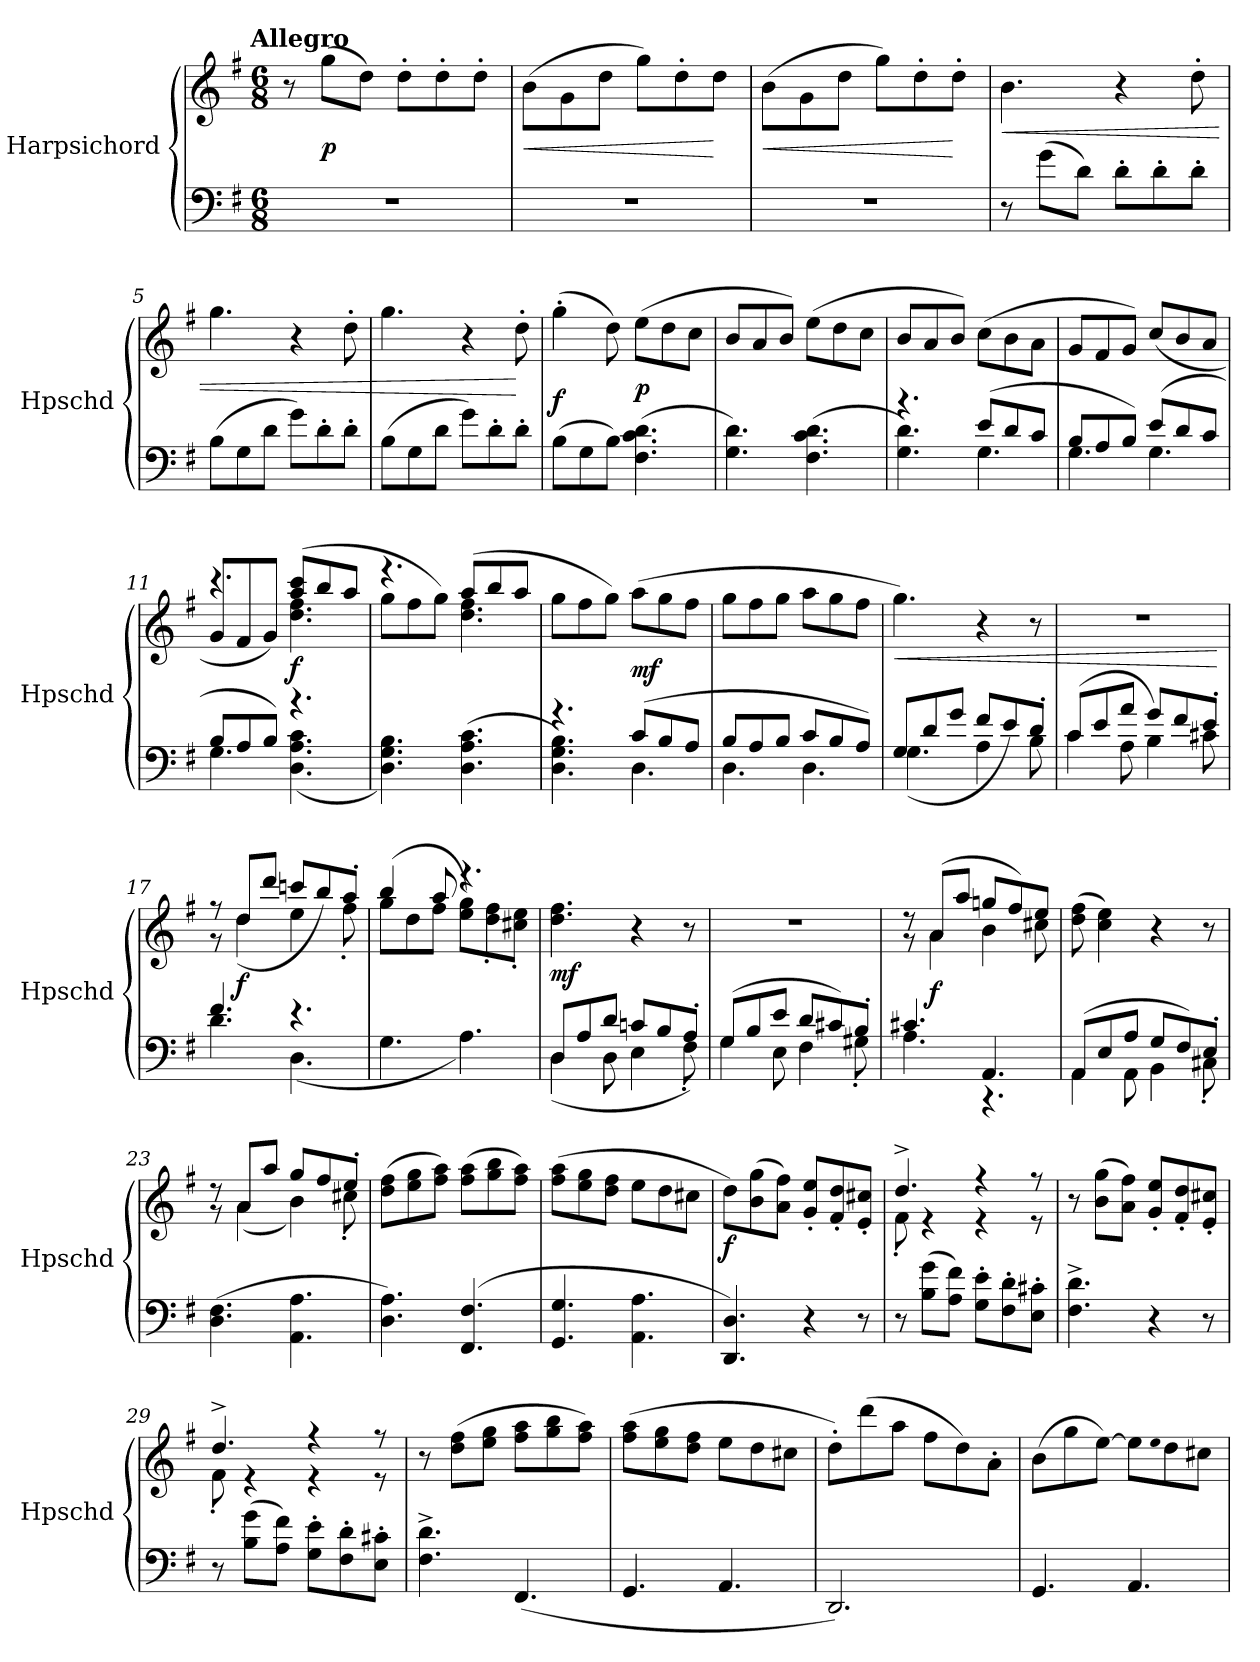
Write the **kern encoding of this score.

**kern	**kern	**dynam
*part1	*part1	*part1
*staff2	*staff1	*staff1/2
*I"Harpsichord	*	*
*I'Hpschd	*	*
*clefF4	*clefG2	*
*k[f#]	*k[f#]	*
*G:	*G:	*
!!LO:TX:omd:t=Allegro
*M6/8	*M6/8	*
*MM156	*MM156	*
=1	=1	=1
2.r	8r	.
.	(8gg\L	p
.	8dd\J)	.
.	8dd'\L	.
.	8dd'\	.
.	8dd'\J	.
=2	=2	=2
2.r	(8b\L	<
.	8g\	.
.	8dd\J	.
.	8gg\L)	.
.	8dd'\	.
.	8dd\J	[
=3	=3	=3
2.r	(8b\L	<
.	8g\	.
.	8dd\J	.
.	8gg\L)	.
.	8dd'\	.
.	8dd'\J	[
=4	=4	=4
8r	4.b\	<
(8g\L	.	.
8d\J)	.	.
8d'\L	4r	.
8d'\	.	.
8d'\J	8dd'\	.
=5	=5	=5
(8B\L	4.gg\	.
8G\	.	.
8d\J	.	.
8g\L)	4r	.
8d'\	.	.
8d'\J	8dd'\	.
=6	=6	=6
(8B\L	4.gg\	.
8G\	.	.
8d\J	.	.
8g\L)	4r	.
8d'\	.	.
8d'\J	8dd'\	[
=7	=7	=7
(8B\L	(4gg'\	f
8G\	.	.
8B\J)	8dd\)	.
(4.F#\ 4.c\ 4.d\	(8ee\L	p
.	8dd\	.
.	8cc\J	.
=8	=8	=8
4.G\ 4.d\)	8b/L	.
.	8a/	.
.	8b/J)	.
(4.F#\ 4.c\ 4.d\	(8ee\L	.
.	8dd\	.
.	8cc\J	.
=9	=9	=9
*^	*	*
4.r	4.G\ 4.d\)	8b/L	.
.	.	8a/	.
.	.	8b/J)	.
(8e/L	4.G\	(8cc\L	.
8d/	.	8b\	.
8c/J	.	8a\J	.
=10	=10	=10	=10
8B/L	4.G\	8g/L	.
8A/	.	8f#/	.
8B/J)	.	8g/J)	.
(8e/L	4.G\	(8cc/L	.
8d/	.	8b/	.
8c/J	.	8a/J	.
=11	=11	=11	=11
*	*	*^	*
8B/L	4.G\	4.r	8g/L	.
8A/	.	.	8f#/	.
8B/J)	.	.	8g/J)	.
4.r	(4.D\ 4.A\ 4.c\	(8aa/ 8ccc/L	4.dd\ 4.ff#\	f
.	.	8bb/	.	.
.	.	8aa/J	.	.
*v	*v	*	*	*
=12	=12	=12	=12
4.D\ 4.G\ 4.B\)	4.r	8gg\L	.
.	.	8ff#\	.
.	.	8gg\J)	.
(4.D\ 4.A\ 4.c\	(8aa/L	4.dd\ 4.ff#\	.
.	8bb/	.	.
.	8aa/J	.	.
*	*v	*v	*
=13	=13	=13
*^	*	*
4.r	4.D\ 4.G\ 4.B\)	8gg\L	.
.	.	8ff#\	.
.	.	8gg\J)	.
(8c/L	4.D\	(8aa\L	mf
8B/	.	8gg\	.
8A/J	.	8ff#\J	.
=14	=14	=14	=14
8B/L	4.D\	8gg\L	.
8A/	.	8ff#\	.
8B/J	.	8gg\J	.
8c/L	4.D\	8aa\L	.
8B/	.	8gg\	.
8A/J)	.	8ff#\J	.
=15	=15	=15	=15
8G/L	(4.G\	4.gg\)	<
8d/	.	.	.
8g/J	.	.	.
8f#/L	4A\	4r	.
8e/)	.	.	.
8d'/J	8B\	8r	.
=16	=16	=16	=16
(8c/L	4c\	2.r	.
8e/	.	.	.
8a/J	8A\	.	.
8g/L	4B\)	.	.
8f#/	.	.	.
8e'/J	8c#X\	.	.
*v	*v	*	*
.	.	[
=17	=17	=17
*^	*^	*
4.f#/	4.d\	8r	8r	.
.	.	8dd/L	(4dd\	f
.	.	8ddd/J	.	.
4.r	(4.D\	8cccn/L	4ee\	.
.	.	8bb/)	.	.
.	.	8aa'/J	8ff#'\	.
*v	*v	*	*	*
=18	=18	=18	=18
4.G\	(4bb/	8gg\L	.
.	.	8dd\	.
.	8aa/	8ff#\J	.
4.A\)	4.r	8ee\ 8gg\L)	.
.	.	8dd'\ 8ff#'\	.
.	.	8cc#X'\ 8ee'\J	.
*	*v	*v	*
=19	=19	=19
*^	*	*
8D/L	(4D\	4.dd\ 4.ff#\	mf
8A/	.	.	.
8d/J	8D\	.	.
8cn/L	4E\	4r	.
8B/	.	.	.
8A'/J)	8F#'\	8r	.
=20	=20	=20	=20
(8G/L	4G\	2.r	.
8B/	.	.	.
8e/J	8E\	.	.
8d/L	4F#\	.	.
8c#X/)	.	.	.
8B'/J	8G#X'\	.	.
=21	=21	=21	=21
*	*	*^	*
4.c#X/	4.A\	8r	8r	.
.	.	(8a/L	4a\	f
.	.	8aa/J	.	.
4.AA/	4.r	8ggn/L	4b\	.
.	.	8ff#/)	.	.
.	.	8ee/J	8cc#X\	.
*	*	*v	*v	*
=22	=22	=22	=22
(8AA/L	4AA\	(8dd\ 8ff#\	.
8E/	.	4cc\ 4ee\)	.
8A/J	8AA\	.	.
8G/L	4BB\	4r	.
8F#/)	.	.	.
8E'/J	8C#X'\	8r	.
*v	*v	*	*
=23	=23	=23
*	*^	*
(4.D\ 4.F#\	8r	8r	.
.	8a/L	(4a\	.
.	8aa/J	.	.
4.AA\ 4.A\	8gg/L	4b\)	.
.	8ff#/	.	.
.	8ee'/J	8cc#X'\	.
*	*v	*v	*
=24	=24	=24
4.D\ 4.A\)	(8dd\ 8ff#\L	.
.	8ee\ 8gg\	.
.	8ff#\ 8aa\J)	.
(4.FF#/ 4.F#/	(8ff#\ 8aa\L	.
.	8gg\ 8bb\	.
.	8ff#\ 8aa\J)	.
=25	=25	=25
4.GG/ 4.G/	(8ff#\ 8aa\L	.
.	8ee\ 8gg\	.
.	8dd\ 8ff#\J	.
4.AA\ 4.A\	8ee\L	.
.	8dd\	.
.	8cc#X\J	.
=26	=26	=26
4.DD/ 4.D/)	8dd\L)	f
.	(8b\ 8gg\	.
.	8a\ 8ff#\J)	.
4r	8g'/ 8ee'/L	.
.	8f#'/ 8dd'/	.
8r	8e'/ 8cc#X'/J	.
=27	=27	=27
*	*^	*
8r	4.dd^/	8f#'\	.
(8B\ 8g\L	.	4r	.
8A\ 8f#\J)	.	.	.
8G'\ 8e'\L	4r	4r	.
8F#'\ 8d'\	.	.	.
8E'\ 8c#X'\J	8r	8r	.
*	*v	*v	*
=28	=28	=28
4.F#^\ 4.d^\	8r	.
.	(8b\ 8gg\L	.
.	8a\ 8ff#\J)	.
4r	8g'/ 8ee'/L	.
.	8f#'/ 8dd'/	.
8r	8e'/ 8cc#X'/J	.
=29	=29	=29
*	*^	*
8r	4.dd^/	8f#'\	.
(8B\ 8g\L	.	4r	.
8A\ 8f#\J)	.	.	.
8G'\ 8e'\L	4r	4r	.
8F#'\ 8d'\	.	.	.
8E'\ 8c#X'\J	8r	8r	.
*	*v	*v	*
=30	=30	=30
4.F#^\ 4.d^\	8r	.
.	(8dd\ 8ff#\L	.
.	8ee\ 8gg\J	.
(4.FF#/	8ff#\ 8aa\L	.
.	8gg\ 8bb\	.
.	8ff#\ 8aa\J)	.
=31	=31	=31
4.GG/	(8ff#\ 8aa\L	.
.	8ee\ 8gg\	.
.	8dd\ 8ff#\J	.
4.AA/	8ee\L	.
.	8dd\	.
.	8cc#X\J	.
=32	=32	=32
2.DD/)	8dd'\L)	.
.	(8ddd\	.
.	8aa\J	.
.	8ff#\L	.
.	8dd\)	.
.	8a'\J	.
=33	=33	=33
4.GG/	(8b\L	.
.	8gg\	.
.	[8ee\J)	.
4.AA/	8ee\L]	.
.	qee	.
.	8dd\	.
.	8cc#X\J	.
=	=	=
*-	*-	*-
